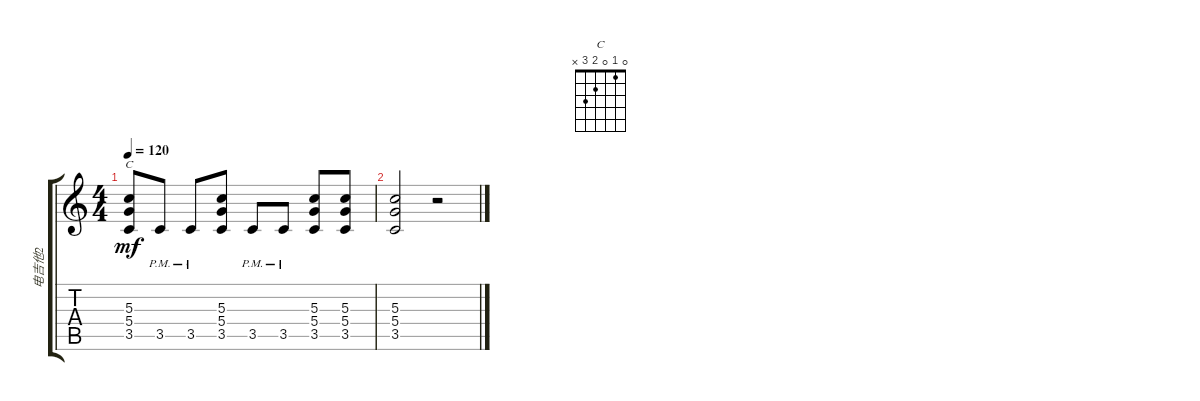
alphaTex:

\track ("电吉他2" "电吉他2") {instrument overdrivenguitar}
\staff {score tabs}
\tuning (E4 B3 G3 D3 A2 E2) {hide}
\chord ("C" 0 1 0 2 3 x)
\ts (4 4)
\tempo 120
\clef g2
\ks c
(5.3 5.4 3.5).8{ch "C" dy mf} 3.5{pm}.8 3.5{pm}.8 (5.3 5.4 3.5).8 3.5{pm}.8 3.5{pm}.8 (5.3 5.4 3.5).8 (5.3 5.4 3.5).8 |
(5.3 5.4 3.5).2 r.2
